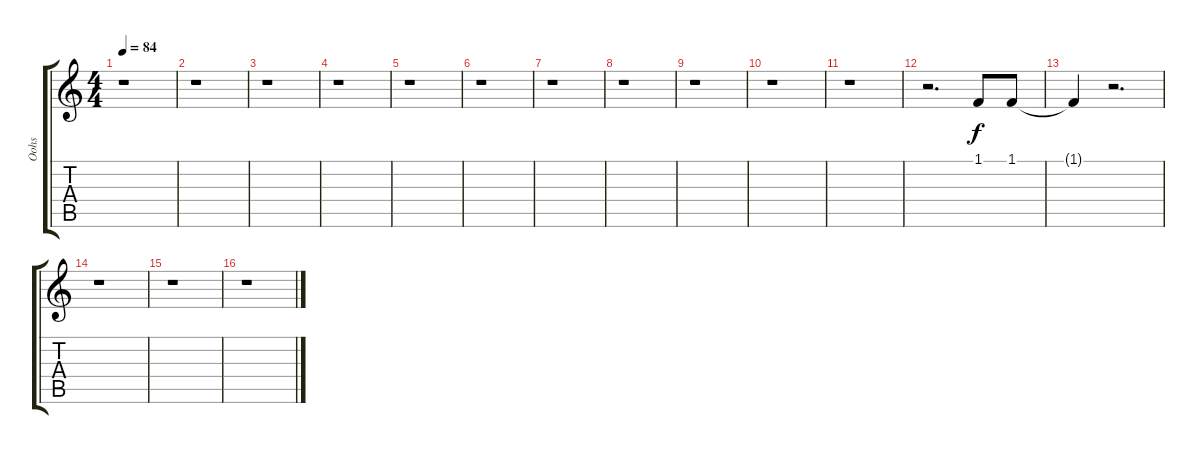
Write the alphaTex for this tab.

\track ("Oohs" "Oohs") {instrument voiceoohs}
\staff {score tabs}
\tuning (E4 B3 G3 D3 A2 E2) {hide}
\ts (4 4)
\tempo 84
\clef g2
\ks c
r.1{dy f} |
r.1 |
r.1 |
r.1 |
r.1 |
r.1 |
r.1 |
r.1 |
r.1 |
r.1 |
r.1 |
r.2{d} 1.1.8 1.1.8 |
1.1{t}.4 r.2{d} |
r.1 |
r.1 |
r.1
